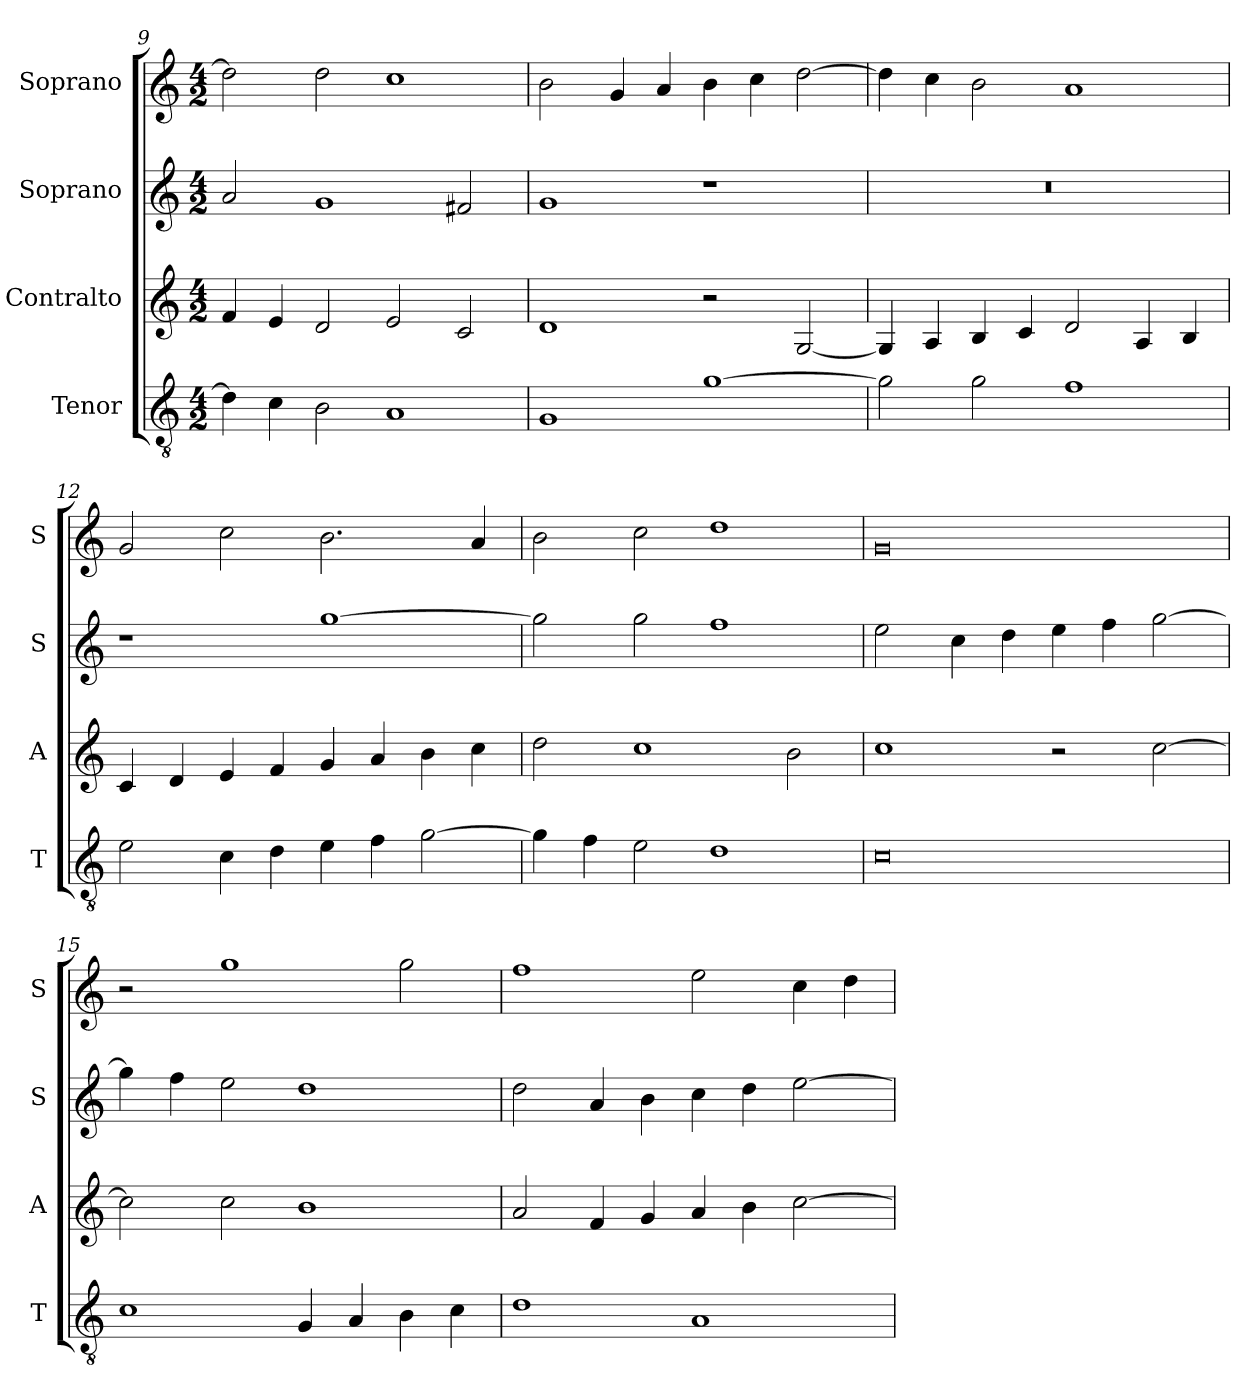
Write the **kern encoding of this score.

**kern	**kern	**kern	**kern
*part4	*part3	*part2	*part1
*staff4	*staff3	*staff2	*staff1
*I"Tenor	*I"Contralto	*I"Soprano	*I"Soprano
*I'T	*I'A	*I'S	*I'S
*clefGv2	*clefG2	*clefG2	*clefG2
*k[]	*k[]	*k[]	*k[]
*G:mix	*G:mix	*G:mix	*G:mix
*M4/2	*M4/2	*M4/2	*M4/2
=9	=9	=9	=9
4d]	4f	2a	2dd]
4c	4e	.	.
2B	2d	1g	2dd
1A	2e	.	1cc
.	2c	2f#X	.
=10	=10	=10	=10
1G	1d	1g	2b
.	.	.	4g
.	.	.	4a
[1g	2r	1r	4b
.	.	.	4cc
.	[2G	.	[2dd
=11	=11	=11	=11
2g]	4G]	0r	4dd]
.	4A	.	4cc
2g	4B	.	2b
.	4c	.	.
1f	2d	.	1a
.	4A	.	.
.	4B	.	.
=12	=12	=12	=12
2e	4c	1r	2g
.	4d	.	.
4c	4e	.	2cc
4d	4f	.	.
4e	4g	[1gg	2.b
4f	4a	.	.
[2g	4b	.	.
.	4cc	.	4a
=13	=13	=13	=13
4g]	2dd	2gg]	2b
4f	.	.	.
2e	1cc	2gg	2cc
1d	.	1ff	1dd
.	2b	.	.
=14	=14	=14	=14
0c	1cc	2ee	0g
.	.	4cc	.
.	.	4dd	.
.	2r	4ee	.
.	.	4ff	.
.	[2cc	[2gg	.
=15	=15	=15	=15
1c	2cc]	4gg]	2r
.	.	4ff	.
.	2cc	2ee	1gg
4G	1b	1dd	.
4A	.	.	.
4B	.	.	2gg
4c	.	.	.
=16	=16	=16	=16
1d	2a	2dd	1ff
.	4f	4a	.
.	4g	4b	.
1A	4a	4cc	2ee
.	4b	4dd	.
.	[2cc	[2ee	4cc
.	.	.	4dd
=	=	=	=
*-	*-	*-	*-
